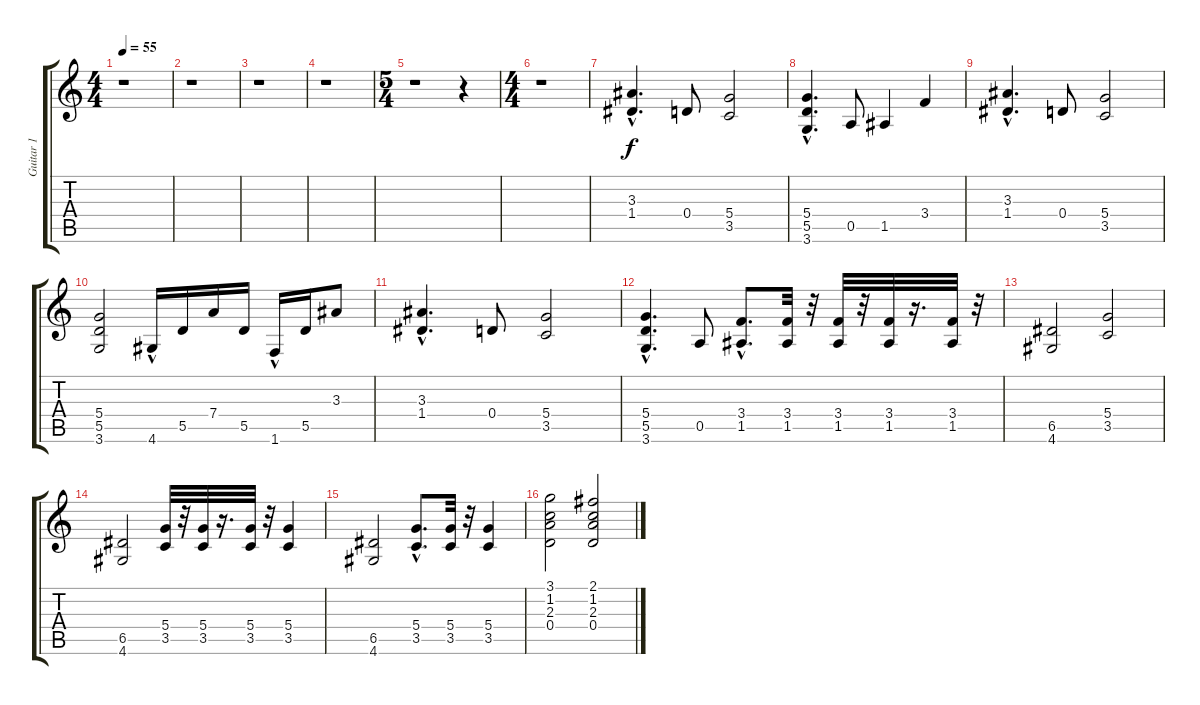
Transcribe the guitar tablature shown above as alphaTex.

\track ("Guitar 1" "Guitar 1") {instrument distortionguitar}
\staff {score tabs}
\tuning (E4 B3 G3 D3 A2 E2) {hide}
\ts (4 4)
\tempo 55
\clef g2
\ks c
r.1{dy f} |
r.1 |
r.1 |
r.1 |
\ts (5 4)
r.1 r.4 |
\ts (4 4)
r.1 |
(3.3{hac} 1.4{hac}).4{d} 0.4.8 (5.4 3.5).2 |
(5.4{hac} 5.5{hac} 3.6{hac}).4{d} 0.5.8 1.5.4 3.4.4 |
(3.3{hac} 1.4{hac}).4{d} 0.4.8 (5.4 3.5).2 |
(5.4 5.5 3.6).2 4.6{hac}.16 5.5.16 7.4.16 5.5.16 1.6{hac}.16 5.5.16 3.3.8 |
(3.3{hac} 1.4{hac}).4{d} 0.4.8 (5.4 3.5).2 |
(5.4{hac} 5.5{hac} 3.6{hac}).4{d} 0.5.8 (3.4{hac} 1.5{hac}).8{d} (3.4 1.5).32 r.32 (3.4 1.5).32 r.32 (3.4 1.5).32 r.16{d} (3.4 1.5).32 r.32 |
(6.5 4.6).2 (5.4 3.5).2 |
(6.5 4.6).2 (5.4 3.5).32 r.32 (5.4 3.5).32 r.16{d} (5.4 3.5).32 r.32 (5.4 3.5).4 |
(6.5 4.6).2 (5.4{hac} 3.5{hac}).8{d} (5.4 3.5).32 r.32 (5.4 3.5).4 |
(3.1 1.2 2.3 0.4).2 (2.1 1.2 2.3 0.4).2
